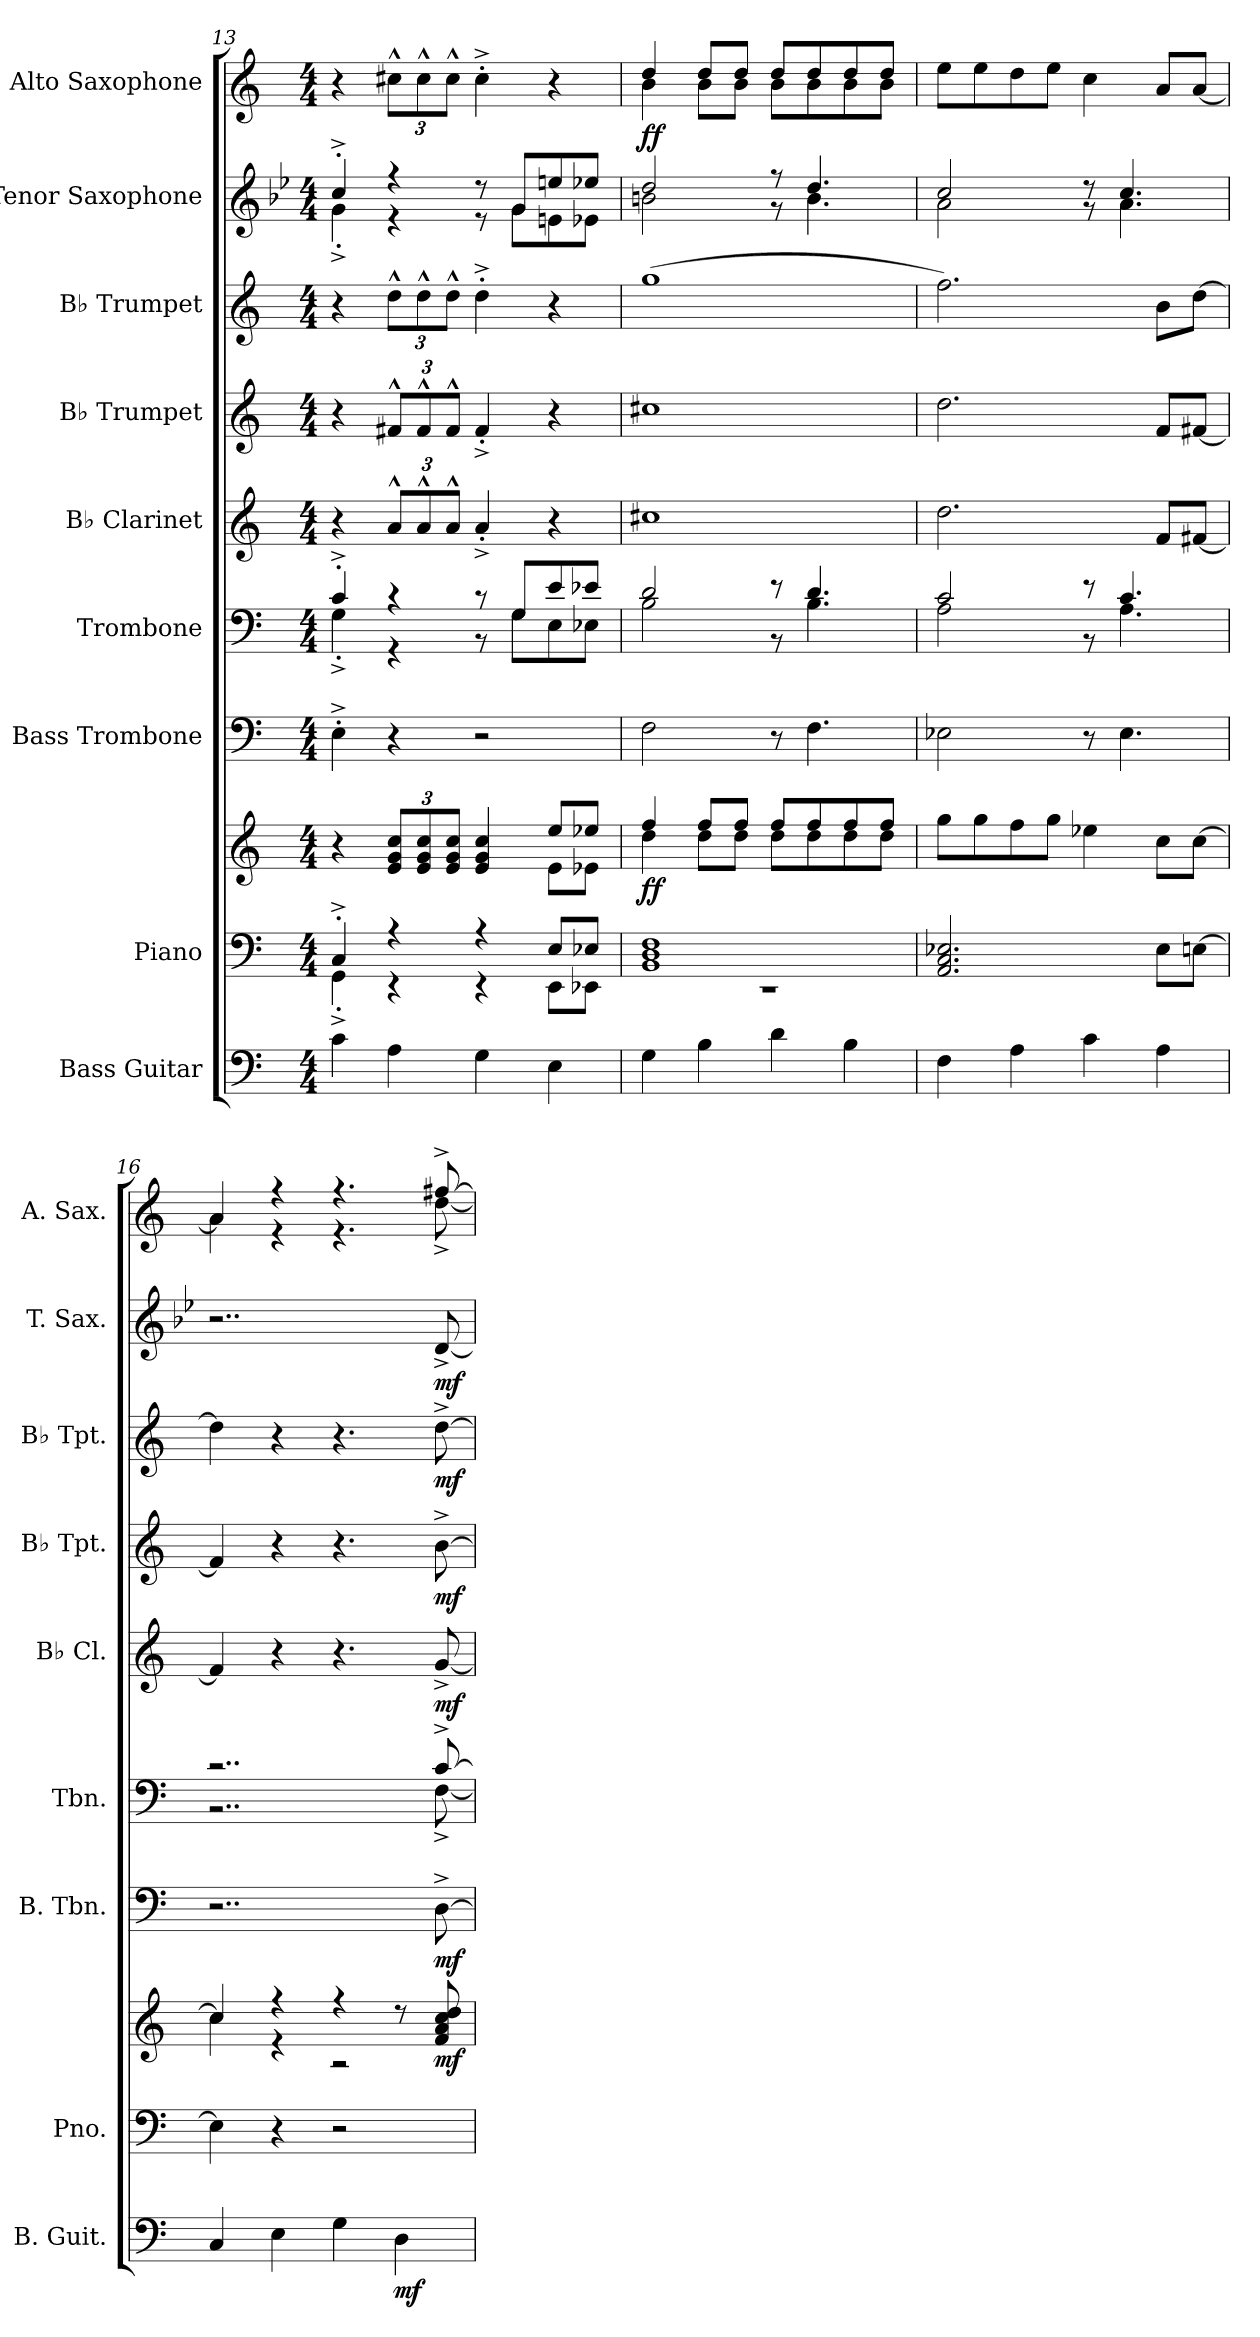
**kern	**dynam	**kern	**kern	**dynam	**kern	**dynam	**kern	**dynam	**kern	**dynam	**kern	**dynam	**kern	**dynam	**kern	**dynam	**kern	**dynam
*part9	*part9	*part8	*part8	*part8	*part7	*part7	*part6	*part6	*part5	*part5	*part4	*part4	*part3	*part3	*part2	*part2	*part1	*part1
*staff10	*staff10	*staff9	*staff8	*staff8/9	*staff7	*staff7	*staff6	*staff6	*staff5	*staff5	*staff4	*staff4	*staff3	*staff3	*staff2	*staff2	*staff1	*staff1
*I"Bass Guitar	*	*I"Piano	*	*	*I"Bass Trombone	*	*I"Trombone	*	*I"B♭ Clarinet	*	*I"B♭ Trumpet	*	*I"B♭ Trumpet	*	*I"Tenor Saxophone	*	*I"Alto Saxophone	*
*I'B. Guit.	*	*I'Pno.	*	*	*I'B. Tbn.	*	*I'Tbn.	*	*I'B♭ Cl.	*	*I'B♭ Tpt.	*	*I'B♭ Tpt.	*	*I'T. Sax.	*	*I'A. Sax.	*
*clefF4	*	*clefF4	*clefG2	*	*clefF4	*	*clefF4	*	*clefG2	*	*clefG2	*	*clefG2	*	*clefG2	*	*clefG2	*
*ITrd7c12	*	*	*	*	*	*	*	*	*ITrd1c2	*	*ITrd1c2	*	*ITrd1c2	*	*ITrd8c14	*	*ITrd5c9	*
*k[]	*	*k[]	*k[]	*	*k[]	*	*k[]	*	*k[b-e-]	*	*k[b-e-]	*	*k[b-e-]	*	*k[b-e-]	*	*k[b-e-a-]	*
*M4/4	*	*M4/4	*M4/4	*	*M4/4	*	*M4/4	*	*M4/4	*	*M4/4	*	*M4/4	*	*M4/4	*	*M4/4	*
=13	=13	=13	=13	=13	=13	=13	=13	=13	=13	=13	=13	=13	=13	=13	=13	=13	=13	=13
*	*	*^	*^	*	*	*	*^	*	*	*	*	*	*	*	*^	*	*	*
4C\	.	4C^'/	4GG^'\	4r	2.ryy	.	4E'^\	.	4c^'/	4G^'\	.	4r	.	4r	.	4r	.	4c^'/	4G^'\	.	4r	.
*	*	*	*	*Xbrackettup	*	*	*	*	*	*	*	*Xbrackettup	*	*Xbrackettup	*	*Xbrackettup	*	*	*	*	*Xbrackettup	*
4AA\	.	4r	4r	12e/ 12g/ 12cc/L	.	.	4r	.	4r	4r	.	12g^^/L	.	12en^^/L	.	12cc^^\L	.	4r	4r	.	12en^^\L	.
.	.	.	.	12e/ 12g/ 12cc/	.	.	.	.	.	.	.	12g^^/	.	12e^^/	.	12cc^^\	.	.	.	.	12e^^\	.
.	.	.	.	12e/ 12g/ 12cc/J	.	.	.	.	.	.	.	12g^^/J	.	12e^^/J	.	12cc^^\J	.	.	.	.	12e^^\J	.
4GG\	.	4r	4r	4e/ 4g/ 4cc/	.	.	2r	.	8r	8r	.	4g'^/	.	4e'^/	.	4cc^'\	.	8r	8r	.	4e'^\	.
.	.	.	.	.	.	.	.	.	8G/L	8G\L	.	.	.	.	.	.	.	8G/L	8G\L	.	.	.
4EE\	.	8E/L	8EE\L	8ee/L	8e\L	.	.	.	8e/	8E\	.	4r	.	4r	.	4r	.	8en/	8En\	.	4r	.
.	.	8E-X/J	8EE-X\J	8ee-X/J	8e-X\J	.	.	.	8e-X/J	8E-X\J	.	.	.	.	.	.	.	8e-X/J	8E-X\J	.	.	.
=14	=14	=14	=14	=14	=14	=14	=14	=14	=14	=14	=14	=14	=14	=14	=14	=14	=14	=14	=14	=14	=14	=14
*	*	*	*	*	*	*	*	*	*	*	*	*	*	*	*	*	*	*	*	*	*^	*
!	!	!	!	!	!	!LO:DY:b	!	!	!	!	!	!	!	!	!	!	!	!	!	!	!	!	!LO:DY:b
4GG\	.	1BB 1D 1F	1r	4ff/	4dd\	ff	2F\	.	2d/	2B\	.	1bn	.	1bn	.	(1ff	.	2d/	2Bn\	.	4f/	4d\	ff
4BB\	.	.	.	8ff/L	8dd\L	.	.	.	.	.	.	.	.	.	.	.	.	.	.	.	8f/L	8d\L	.
.	.	.	.	8ff/J	8dd\J	.	.	.	.	.	.	.	.	.	.	.	.	.	.	.	8f/J	8d\J	.
4D\	.	.	.	8ff/L	8dd\L	.	8r	.	8r	8r	.	.	.	.	.	.	.	8r	8r	.	8f/L	8d\L	.
.	.	.	.	8ff/	8dd\	.	4.F\	.	4.d/	4.B\	.	.	.	.	.	.	.	4.d/	4.B\	.	8f/	8d\	.
4BB\	.	.	.	8ff/	8dd\	.	.	.	.	.	.	.	.	.	.	.	.	.	.	.	8f/	8d\	.
.	.	.	.	8ff/J	8dd\J	.	.	.	.	.	.	.	.	.	.	.	.	.	.	.	8f/J	8d\J	.
*	*	*v	*v	*	*	*	*	*	*	*	*	*	*	*	*	*	*	*	*	*	*v	*v	*
*	*	*	*v	*v	*	*	*	*	*	*	*	*	*	*	*	*	*	*	*	*	*
!!LO:PB:g=z
=15	=15	=15	=15	=15	=15	=15	=15	=15	=15	=15	=15	=15	=15	=15	=15	=15	=15	=15	=15	=15
4FF\	.	2.AA/ 2.C/ 2.E-X/	8gg\L	.	2E-X\	.	2c/	2A\	.	2.cc\	.	2.cc\	.	2.ee-\)	.	2c/	2A\	.	8g\L	.
.	.	.	8gg\	.	.	.	.	.	.	.	.	.	.	.	.	.	.	.	8g\	.
4AA\	.	.	8ff\	.	.	.	.	.	.	.	.	.	.	.	.	.	.	.	8f\	.
.	.	.	8gg\J	.	.	.	.	.	.	.	.	.	.	.	.	.	.	.	8g\J	.
4C\	.	.	4ee-X\	.	8r	.	8r	8r	.	.	.	.	.	.	.	8r	8r	.	4e-\	.
.	.	.	.	.	4.E-\	.	4.c/	4.A\	.	.	.	.	.	.	.	4.c/	4.A\	.	.	.
4AA\	.	8E-\L	8cc\L	.	.	.	.	.	.	8e-/L	.	8e-/L	.	8a\L	.	.	.	.	8c/L	.
.	.	[8En\J	[8cc\J	.	.	.	.	.	.	[8en/J	.	[8en/J	.	[8cc\J	.	.	.	.	[8c/J	.
*	*	*	*	*	*	*	*	*	*	*	*	*	*	*	*	*v	*v	*	*	*
=16	=16	=16	=16	=16	=16	=16	=16	=16	=16	=16	=16	=16	=16	=16	=16	=16	=16	=16	=16
*	*	*	*^	*	*	*	*	*	*	*	*	*	*	*	*	*	*	*^	*
4CC/	.	4E\]	4cc/]	4cc\	.	2..r	.	2..r	2..r	.	4e/]	.	4e/]	.	4cc\]	.	2..r	.	4c/]	4c\	.
4EE\	.	4r	4r	4r	.	.	.	.	.	.	4r	.	4r	.	4r	.	.	.	4r	4r	.
4GG\	.	2r	4r	2r	.	.	.	.	.	.	4.r	.	4.r	.	4.r	.	.	.	4.r	4.r	.
!	!LO:DY:b	!	!	!	!	!	!	!	!	!	!	!	!	!	!	!	!	!	!	!	!
4DD\	mf	.	8r	.	.	.	.	.	.	.	.	.	.	.	.	.	.	.	.	.	.
!	!	!	!	!	!LO:DY:b	!	!LO:DY:b	!	!	!LO:DY:b	!	!	!	!	!	!	!	!	!	!	!
!	!	!	!	!	!	!	!	!	!	!LO:DY:n=1:b	!	!LO:DY:b	!	!LO:DY:b	!	!LO:DY:b	!	!LO:DY:b	!	!	!LO:DY:b
!	!	!	!	!	!	!	!	!	!	!	!	!	!	!	!	!	!	!	!	!	!LO:DY:n=1:b
.	.	.	8f/ 8a/ 8cc/ 8dd/	.	mf	[8D^\	mf	[8c^/	[8F^\	mf mf	[8f^/	mf	[8a^\	mf	[8cc^\	mf	[8D^/	mf	[8an^/	[8f^\	mf mf
*	*	*	*v	*v	*	*	*	*v	*v	*	*	*	*	*	*	*	*	*	*v	*v	*
=	=	=	=	=	=	=	=	=	=	=	=	=	=	=	=	=	=	=
*-	*-	*-	*-	*-	*-	*-	*-	*-	*-	*-	*-	*-	*-	*-	*-	*-	*-	*-
